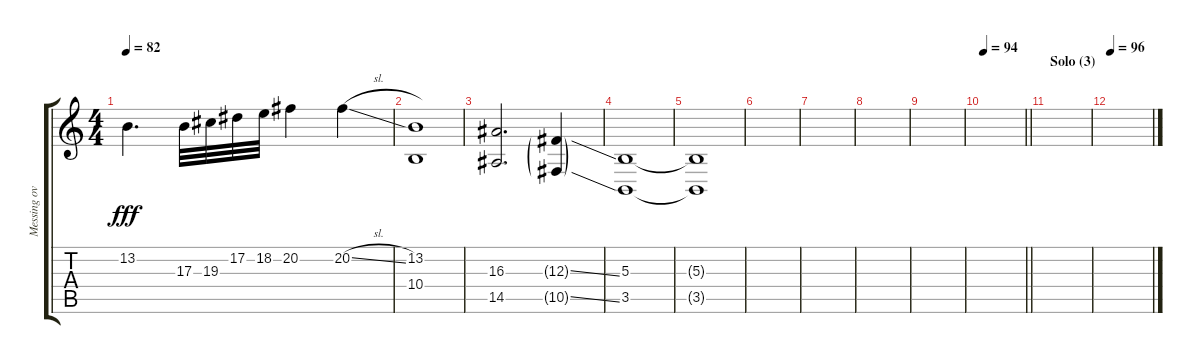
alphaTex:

\track ("Messing overdub " "Messing ov") {instrument brasssection}
\staff {score tabs}
\tuning (Eb4 Bb3 Gb3 Db3 Ab2 Eb2) {hide}
\ts (4 4)
\tempo 82
\clef g2
\ks c
13.2.4{d dy fff} 17.3.32 19.3.32 17.2.32 18.2.32 20.2.4 20.2{sl}.4 |
(13.2 10.4).1 |
(16.3 14.5).2{d} (12.3{ss g} 10.5{ss g}).4 |
(5.3 3.5).1 |
(5.3{t} 3.5{t}).1 |
|
|
|
|
\tempo 94
\barLineRight lightlight
|
\section ("" "Solo (3)")
|
\tempo 96
